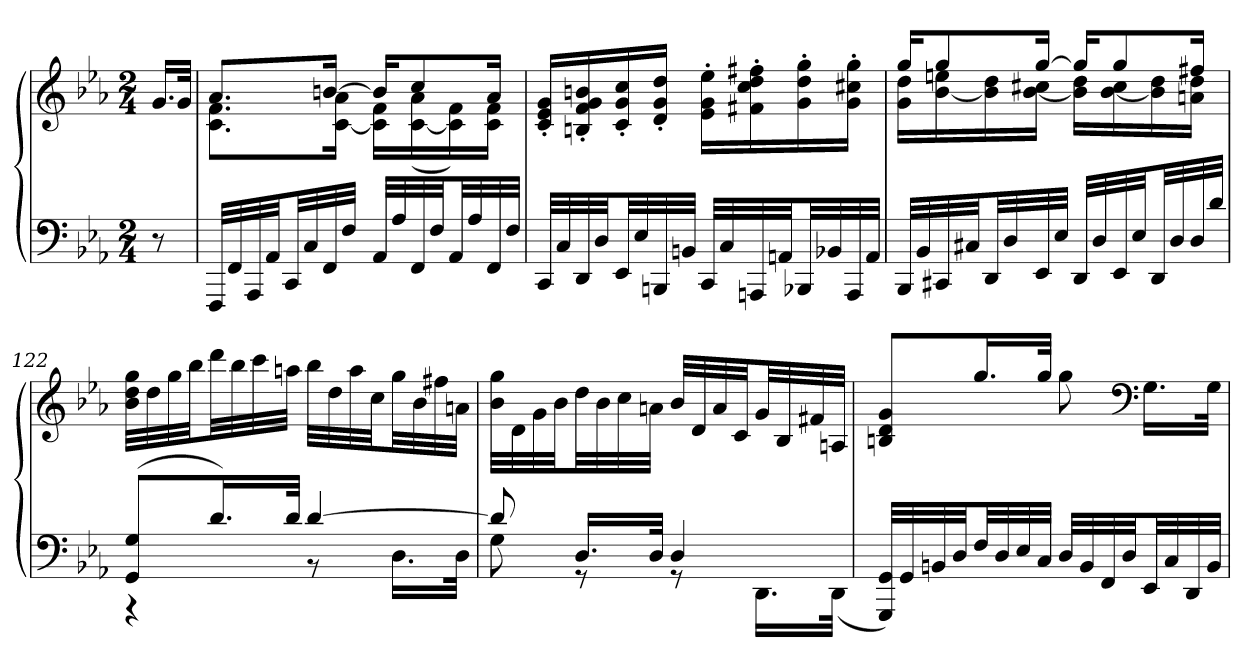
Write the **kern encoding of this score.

**kern	**kern
*part1	*part1
*staff2	*staff1
*clefF4	*clefG2
*k[b-e-a-]	*k[b-e-a-]
*E-:	*E-:
*M2/4	*M2/4
=	=
8r	16.gLL
.	32gJJk
=119	=119
*	*^
32FFFLLL	8.a-L	8.c 8.fL
32FF	.	.
32AAA-	.	.
32AA-JJ	.	.
32CCLL	.	.
32C	.	.
32FF	[16bnJk	[16c 16a-Jk
32FJJJ	.	.
32AA-LLL	16bKL]	16c] 16fLL
32A-	.	.
32FF	8cc	([16c 16a-
32FJJ	.	.
32AA-LL	.	16c] 16f)
32A-	.	.
32FF	16a-Jk	16c 16fJJ
32FJJJ	.	.
*	*v	*v
=120	=120
32CCLLL	16c' 16e-' 16g'LL
32C	.
32DD	16Bn' 16f' 16g' 16bn'
32DJJ	.
32EE-LL	16c' 16g' 16cc'
32E-	.
32BBBn	16d' 16g' 16dd'JJ
32BBnJJJ	.
32CCLLL	16e-' 16g' 16ee-'LL
32C	.
32AAAn	16f#X' 16cc' 16dd' 16ff#X'
32AAnJJ	.
32BBB-XLL	16g' 16dd' 16gg'
32BB-X	.
32AAA	16g' 16cc#X' 16gg'JJ
32AAJJJ	.
=121	=121
*	*^
32BBB-LLL	16ggKL	16g 16ddLL
32BB-	.	.
32CC#X	8gg	[16b- 16een
32C#XJJ	.	.
32DDLL	.	16b-] 16dd
32D	.	.
32EE-	[16ggJk	[16b- 16cc#XJJ
32E-JJJ	.	.
32DDLLL	16ggKL]	16b-] 16ddLL
32D	.	.
32EE-	8gg	[16b- 16cc#
32E-JJ	.	.
32DDLL	.	16b-] 16dd
32D	.	.
32D	16ff#XJk	16an 16ddJJ
32dJJJ	.	.
*	*v	*v
=122	=122
*^	*
(8GG 8GL	4r	32b- 32dd 32ggLLL
.	.	32dd
.	.	32gg
.	.	32bb-JJ
16.dL)	.	32dddLL
.	.	32bb-
.	.	32ccc
32dJJk	.	32aanJJJ
[4d	8r	32bb-LLL
.	.	32dd
.	.	32aa
.	.	32ccJJ
.	16.DLL	32ggLL
.	.	32b-
.	.	32ff#X
.	32DJJk	32anJJJ
=123	=123	=123
8d]	8G	32b- 32ggLLL
.	.	32d
.	.	32g
.	.	32b-JJ
16.DLL	8r	32ddLL
.	.	32b-
.	.	32cc
32DJJk	.	32anJJJ
4D	8r	32b-LLL
.	.	32d
.	.	32a
.	.	32cJJ
.	16.DDLL	32gLL
.	.	32B-
.	.	32f#X
.	(32DDJJk	32AnJJJ
*v	*v	*
=124	=124
32GGG 32GGLLL)	8Bn 8d 8gL
32GG	.
32BBn	.
32DJJ	.
32FLL	16.ggL
32D	.
32E-	.
32CJJJ	32ggJJk
32DLLL	8gg
32BB	.
32FF	.
32DJJ	.
*	*clefF4
32EE-LL	16.GLL
32C	.
32DD	.
32BBJJJ	32GJJk
=	=
*-	*-
